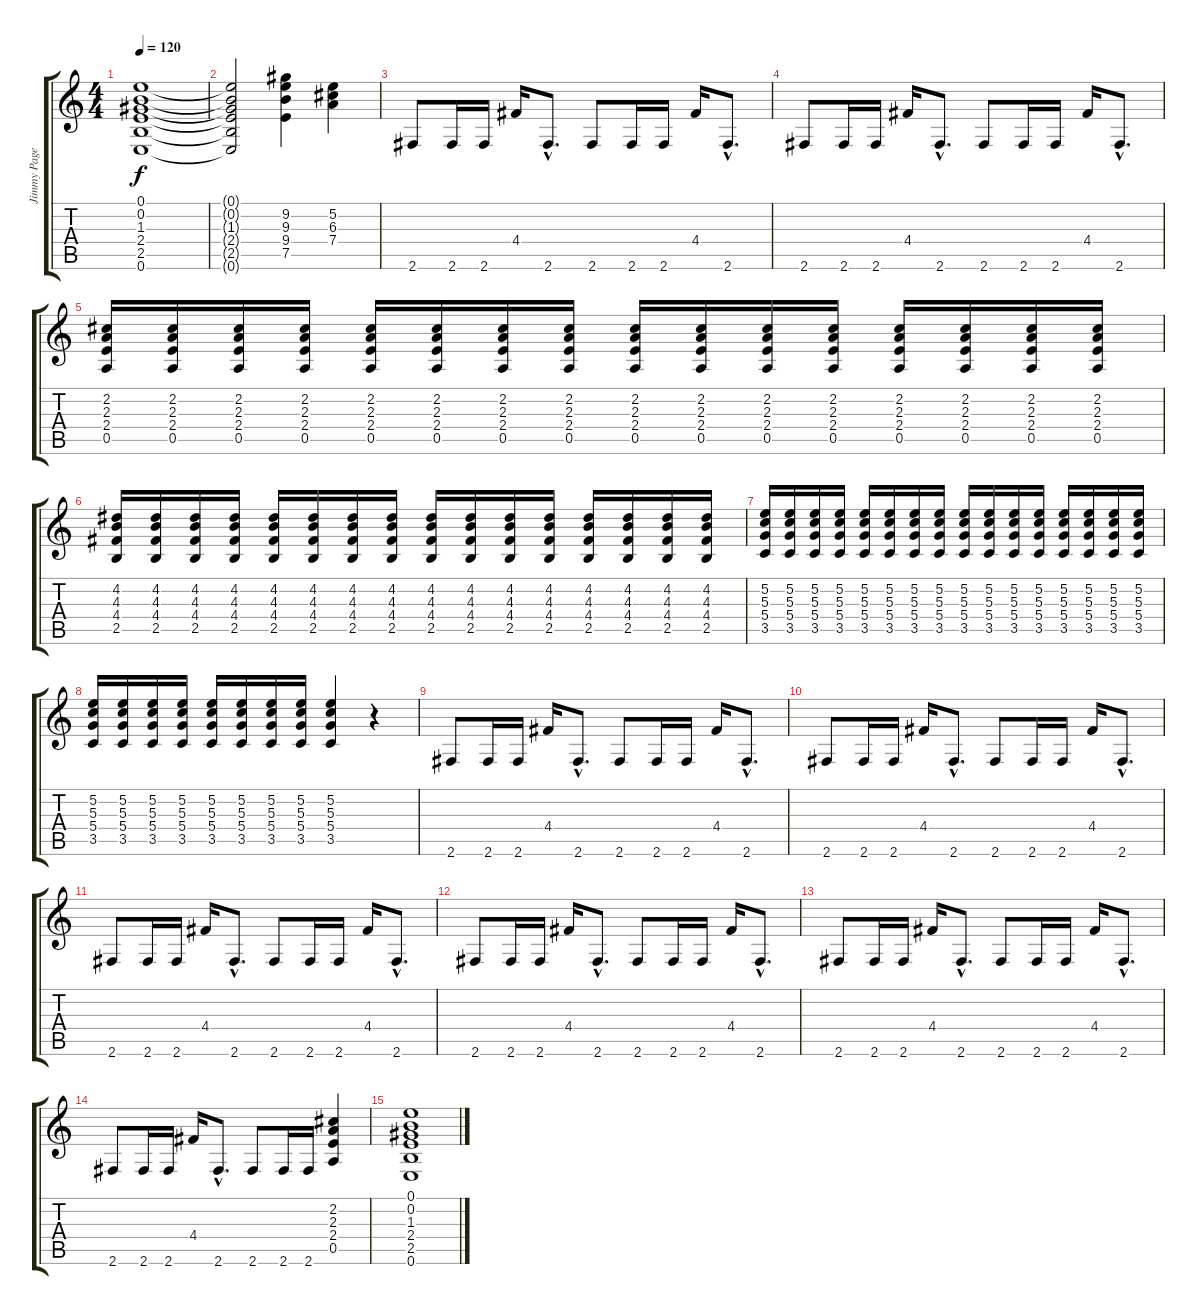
\track ("Jimmy Page" "Jimmy Page") {instrument overdrivenguitar}
\staff {score tabs}
\tuning (E4 B3 G3 D3 A2 E2) {hide}
\ts (4 4)
\tempo 120
\clef g2
\ks c
(0.1 0.2 1.3 2.4 2.5 0.6).1{dy f} |
(0.1{t} 0.2{t} 1.3{t} 2.4{t} 2.5{t} 0.6{t}).2 (9.2 9.3 9.4 7.5).4 (5.2 6.3 7.4).4 |
2.6.8 2.6.16 2.6.16 4.4.16 2.6{hac}.8{d} 2.6.8 2.6.16 2.6.16 4.4.16 2.6{hac}.8{d} |
2.6.8 2.6.16 2.6.16 4.4.16 2.6{hac}.8{d} 2.6.8 2.6.16 2.6.16 4.4.16 2.6{hac}.8{d} |
(2.2 2.3 2.4 0.5).16 (2.2 2.3 2.4 0.5).16 (2.2 2.3 2.4 0.5).16 (2.2 2.3 2.4 0.5).16 (2.2 2.3 2.4 0.5).16 (2.2 2.3 2.4 0.5).16 (2.2 2.3 2.4 0.5).16 (2.2 2.3 2.4 0.5).16 (2.2 2.3 2.4 0.5).16 (2.2 2.3 2.4 0.5).16 (2.2 2.3 2.4 0.5).16 (2.2 2.3 2.4 0.5).16 (2.2 2.3 2.4 0.5).16 (2.2 2.3 2.4 0.5).16 (2.2 2.3 2.4 0.5).16 (2.2 2.3 2.4 0.5).16 |
(4.2 4.3 4.4 2.5).16 (4.2 4.3 4.4 2.5).16 (4.2 4.3 4.4 2.5).16 (4.2 4.3 4.4 2.5).16 (4.2 4.3 4.4 2.5).16 (4.2 4.3 4.4 2.5).16 (4.2 4.3 4.4 2.5).16 (4.2 4.3 4.4 2.5).16 (4.2 4.3 4.4 2.5).16 (4.2 4.3 4.4 2.5).16 (4.2 4.3 4.4 2.5).16 (4.2 4.3 4.4 2.5).16 (4.2 4.3 4.4 2.5).16 (4.2 4.3 4.4 2.5).16 (4.2 4.3 4.4 2.5).16 (4.2 4.3 4.4 2.5).16 |
(5.2 5.3 5.4 3.5).16 (5.2 5.3 5.4 3.5).16 (5.2 5.3 5.4 3.5).16 (5.2 5.3 5.4 3.5).16 (5.2 5.3 5.4 3.5).16 (5.2 5.3 5.4 3.5).16 (5.2 5.3 5.4 3.5).16 (5.2 5.3 5.4 3.5).16 (5.2 5.3 5.4 3.5).16 (5.2 5.3 5.4 3.5).16 (5.2 5.3 5.4 3.5).16 (5.2 5.3 5.4 3.5).16 (5.2 5.3 5.4 3.5).16 (5.2 5.3 5.4 3.5).16 (5.2 5.3 5.4 3.5).16 (5.2 5.3 5.4 3.5).16 |
(5.2 5.3 5.4 3.5).16 (5.2 5.3 5.4 3.5).16 (5.2 5.3 5.4 3.5).16 (5.2 5.3 5.4 3.5).16 (5.2 5.3 5.4 3.5).16 (5.2 5.3 5.4 3.5).16 (5.2 5.3 5.4 3.5).16 (5.2 5.3 5.4 3.5).16 (5.2 5.3 5.4 3.5).4 r.4 |
2.6.8 2.6.16 2.6.16 4.4.16 2.6{hac}.8{d} 2.6.8 2.6.16 2.6.16 4.4.16 2.6{hac}.8{d} |
2.6.8 2.6.16 2.6.16 4.4.16 2.6{hac}.8{d} 2.6.8 2.6.16 2.6.16 4.4.16 2.6{hac}.8{d} |
2.6.8 2.6.16 2.6.16 4.4.16 2.6{hac}.8{d} 2.6.8 2.6.16 2.6.16 4.4.16 2.6{hac}.8{d} |
2.6.8 2.6.16 2.6.16 4.4.16 2.6{hac}.8{d} 2.6.8 2.6.16 2.6.16 4.4.16 2.6{hac}.8{d} |
2.6.8 2.6.16 2.6.16 4.4.16 2.6{hac}.8{d} 2.6.8 2.6.16 2.6.16 4.4.16 2.6{hac}.8{d} |
2.6.8 2.6.16 2.6.16 4.4.16 2.6{hac}.8{d} 2.6.8 2.6.16 2.6.16 (2.2 2.3 2.4 0.5).4 |
(0.1 0.2 1.3 2.4 2.5 0.6).1
